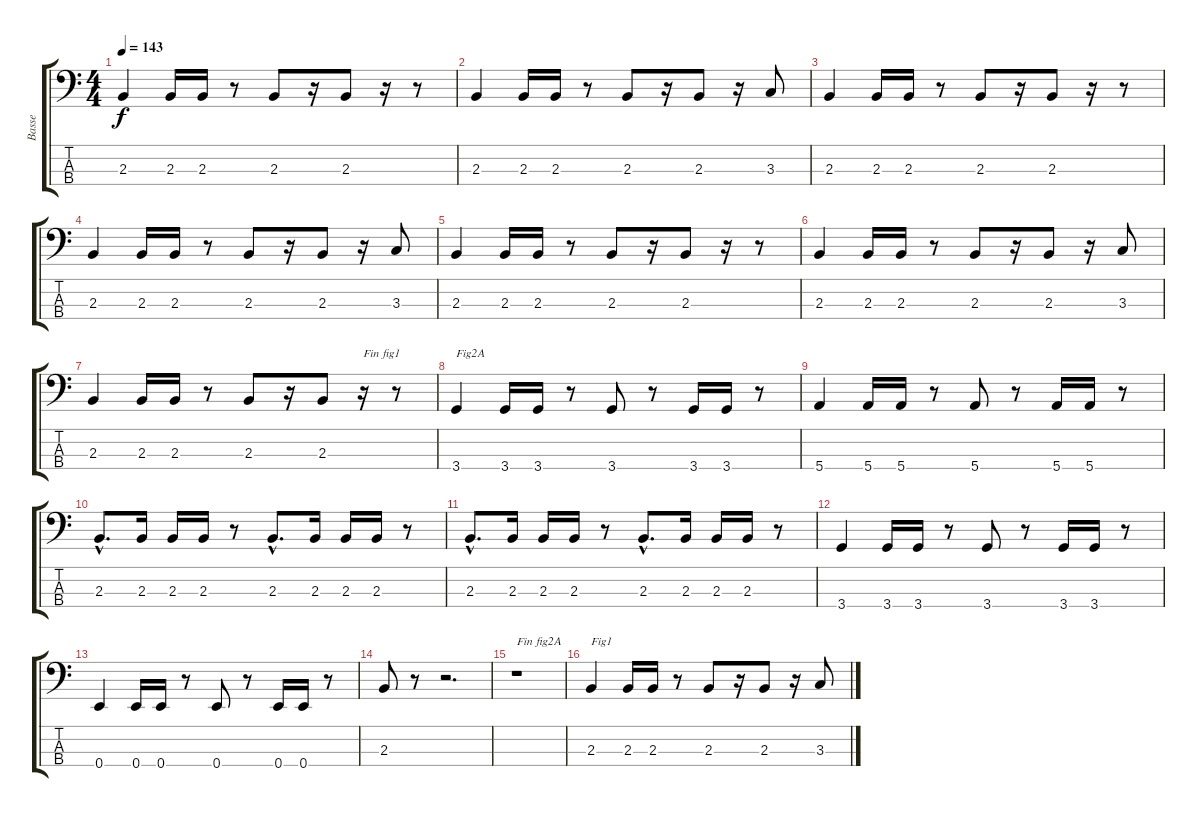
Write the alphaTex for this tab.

\track ("Basse" "Basse") {instrument electricbasspick}
\staff {score tabs}
\tuning (G2 D2 A1 E1) {hide}
\ts (4 4)
\tempo 143
\clef f4
\ks c
2.3.4{dy f} 2.3.16 2.3.16 r.8 2.3.8 r.16 2.3.8 r.16 r.8 |
2.3.4 2.3.16 2.3.16 r.8 2.3.8 r.16 2.3.8 r.16 3.3.8 |
2.3.4 2.3.16 2.3.16 r.8 2.3.8 r.16 2.3.8 r.16 r.8 |
2.3.4 2.3.16 2.3.16 r.8 2.3.8 r.16 2.3.8 r.16 3.3.8 |
2.3.4 2.3.16 2.3.16 r.8 2.3.8 r.16 2.3.8 r.16 r.8 |
2.3.4 2.3.16 2.3.16 r.8 2.3.8 r.16 2.3.8 r.16 3.3.8 |
2.3.4 2.3.16 2.3.16 r.8 2.3.8 r.16 2.3.8 r.16{txt "Fin fig1"} r.8 |
3.4.4{txt "Fig2A"} 3.4.16 3.4.16 r.8 3.4.8 r.8 3.4.16 3.4.16 r.8 |
5.4.4 5.4.16 5.4.16 r.8 5.4.8 r.8 5.4.16 5.4.16 r.8 |
2.3{hac}.8{d} 2.3.16 2.3.16 2.3.16 r.8 2.3{hac}.8{d} 2.3.16 2.3.16 2.3.16 r.8 |
2.3{hac}.8{d} 2.3.16 2.3.16 2.3.16 r.8 2.3{hac}.8{d} 2.3.16 2.3.16 2.3.16 r.8 |
3.4.4 3.4.16 3.4.16 r.8 3.4.8 r.8 3.4.16 3.4.16 r.8 |
0.4.4 0.4.16 0.4.16 r.8 0.4.8 r.8 0.4.16 0.4.16 r.8 |
2.3.8 r.8 r.2{d} |
r.1{txt "Fin fig2A"} |
2.3.4{txt "Fig1"} 2.3.16 2.3.16 r.8 2.3.8 r.16 2.3.8 r.16 3.3.8
